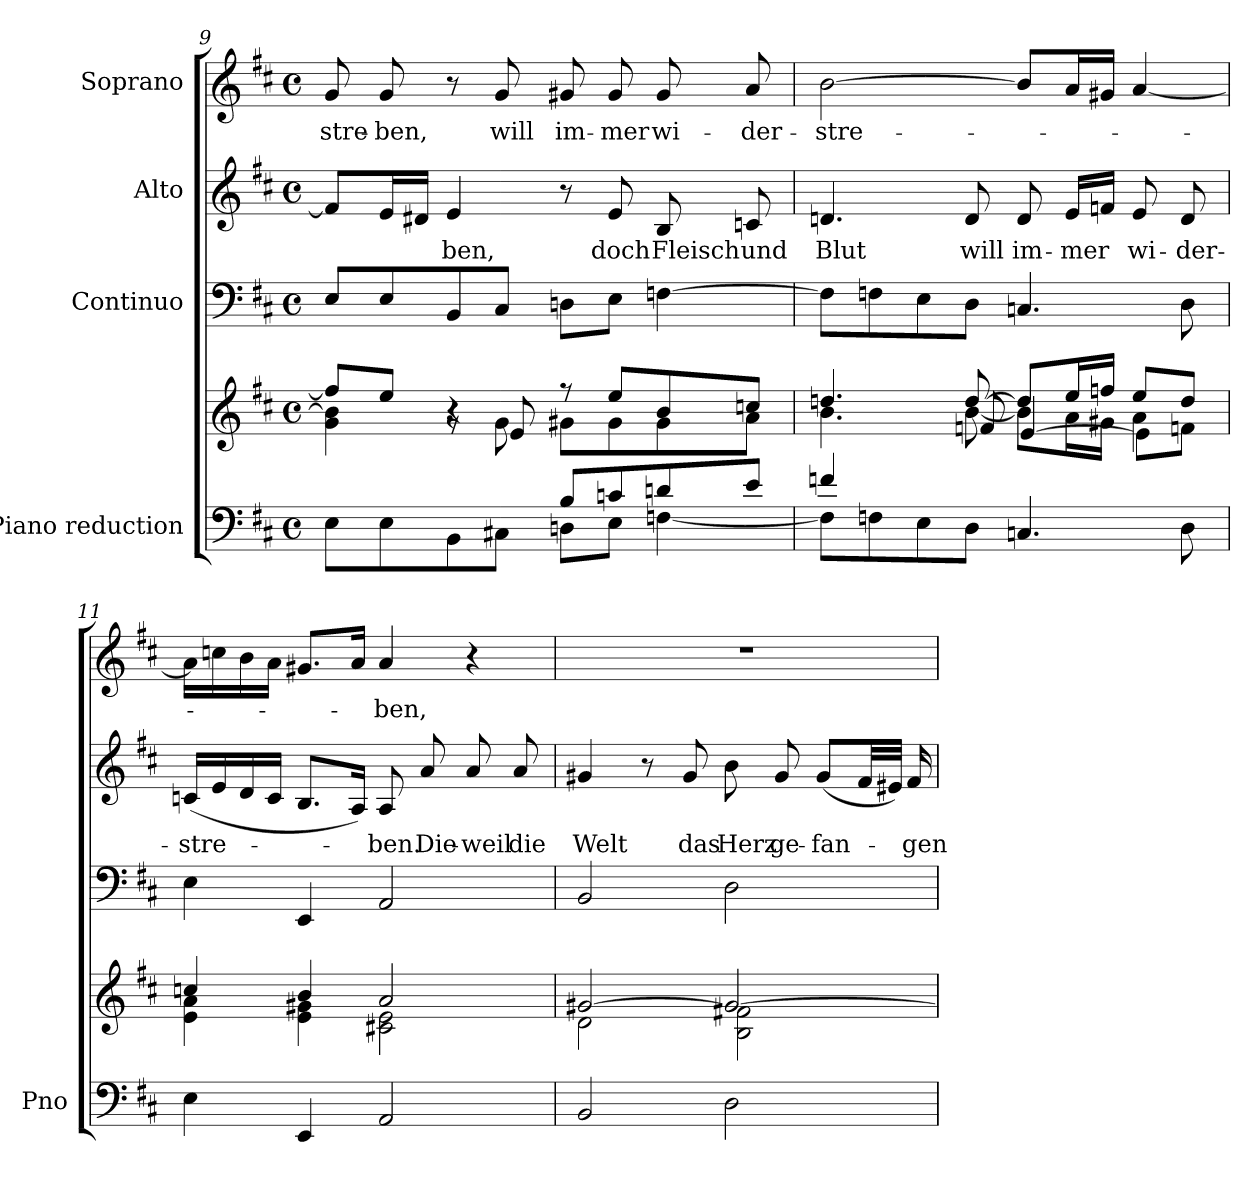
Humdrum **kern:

**kern	**kern	**kern	**kern	**text	**kern	**text
*part4	*part4	*part3	*part2	*part2	*part1	*part1
*staff5	*staff4	*staff3	*staff2	*staff2	*staff1	*staff1
*I"Piano reduction	*	*I"Continuo	*I"Alto	*	*I"Soprano	*
*I'Pno	*	*	*	*	*	*
!!LO:LB:g=z
*clefF4	*clefG2	*clefF4	*clefG2	*	*clefG2	*
*k[f#c#]	*k[f#c#]	*k[f#c#]	*k[f#c#]	*	*k[f#c#]	*
*M4/4	*M4/4	*M4/4	*M4/4	*	*M4/4	*
*met(c)	*met(c)	*met(c)	*met(c)	*	*met(c)	*
=9	=9	=9	=9	=9	=9	=9
*^	*^	*	*	*	*	*
*	*	*	*^	*	*	*	*	*
!	!	!	!	!	!	!	!	!	!LO:LY:b
4ryy	8E\L	8ff#/L]	4g\ 4b\]	4.ryy	8E/L	8f#/L]	.	8g/	-stre-
!	!	!	!	!	!	!	!	!	!LO:LY:b
.	8E\	8ee/J	.	.	8E/	16e/L	.	8g/	-ben,
.	.	.	.	.	.	16d#X/JJ	.	.	.
!	!	!	!	!	!	!	!LO:LY:b	!	!
8ryy	8BB\	4r	8r	.	8BB/	4e/	-ben,	8r	.
!	!	!	!	!	!	!	!	!	!LO:LY:b
8ryy	8C#X\J	.	8g\	8e/	8C#/J	.	.	8g/	will
!	!	!	!	!	!	!	!	!	!LO:LY:b
8B/L	8Dn\L	8r	8g#X\L	2ryy	8Dn\L	8r	.	8g#X/	im-
!	!	!	!	!	!	!	!LO:LY:b	!	!LO:LY:b
8cn/	8E\J	8ee/L	8g#\	.	8E\J	8e/	doch	8g#/	-mer
!	!	!	!	!	!	!	!LO:LY:b	!	!LO:LY:b
8dn/	[4Fn\	8b/	8g#\	.	[4Fn\	8B/	Fleisch	8g#/	wi-
!	!	!	!	!	!	!	!LO:LY:b	!	!LO:LY:b
8e/J	.	8ccn/J	8a\J	.	.	8cn/	und	8a/	-der-
=10	=10	=10	=10	=10	=10	=10	=10	=10	=10
!	!	!	!	!	!	!	!LO:LY:b	!	!LO:LY:b
4fn/	8F\L]	4.ddn/	4.b\	4.ryy	8F\L]	4.dn/	Blut	[2b\	-stre-
.	8Fn\	.	.	.	8Fn\	.	.	.	.
8ryy	8E\	.	.	.	8E\	.	.	.	.
!	!	!	!	!	!	!	!LO:LY:b	!	!
2ryy	8D\J	[8dd/	[>8b\	8fn/	8D\J	8d/	will	.	.
!	!	!	!	!	!	!	!LO:LY:b	!	!
.	4.Cn/	8dd/L]	8b\L]	[4e/	4.Cn/	8d/	im-	8b/L]	.
!	!	!	!	!	!	!	!LO:LY:b	!	!
.	.	16ee/L	16a\L	.	.	16e/LL	-mer	16a/L	.
.	.	16ffn/JJ	16g#X\JJ	.	.	16fn/JJ	.	16g#X/JJ	.
!	!	!	!	!	!	!	!LO:LY:b	!	!
.	.	8ee/L	4a\	8e\L]	.	8e/	wi-	[4a/	.
!	!	!	!	!	!	!	!LO:LY:b	!	!
8ryy	8D\	8dd/J	.	8fn\J	8D\	8d/	-der-	.	.
=11	=11	=11	=11	=11	=11	=11	=11	=11	=11
!	!	!	!	!	!	!	!LO:LY:b	!	!
*v	*v	*	*	*	*	*	*	*	*
*	*	*v	*v	*	*	*	*	*
4E\	4ccn/	4e\ 4a\	4E\	(16cn/LL	-stre-	16a\LL]	.
.	.	.	.	16e/	.	16ccn\	.
.	.	.	.	16d/	.	16b\	.
.	.	.	.	16c/JJ	.	16a\JJ	.
4EE/	4b/	4e\ 4g#X\	4EE/	8.B/L	.	8.g#X/L	.
.	.	.	.	16A/Jk)	.	16a/Jk	.
!	!	!	!	!	!LO:LY:b	!	!LO:LY:b
2AA/	2a/	2c#X\ 2e\	2AA/	8A/	-ben.	4a/	-ben,
!	!	!	!	!	!LO:LY:b	!	!
.	.	.	.	8a/	Die-	.	.
!	!	!	!	!	!LO:LY:b	!	!
.	.	.	.	8a/	-weil	4r	.
!	!	!	!	!	!LO:LY:b	!	!
.	.	.	.	8a/	die	.	.
=12	=12	=12	=12	=12	=12	=12	=12
!	!	!	!	!	!LO:LY:b	!	!
2BB/	[2g#X/	2d\	2BB/	4g#X/	Welt	1r	.
.	.	.	.	8r	.	.	.
!	!	!	!	!	!LO:LY:b	!	!
.	.	.	.	8g#/	das	.	.
!	!	!	!	!	!LO:LY:b	!	!
2D\	2g#/_	2B\ 2f#X\	2D\	8b\	Herz	.	.
!	!	!	!	!	!LO:LY:b	!	!
.	.	.	.	8g#/	ge-	.	.
!	!	!	!	!	!LO:LY:b	!	!
.	.	.	.	(8g#/L	-fan-	.	.
.	.	.	.	32f#/LL	.	.	.
.	.	.	.	32e#X/JJJ)	.	.	.
!	!	!	!	!	!LO:LY:b	!	!
.	.	.	.	16f#/	-gen	.	.
*	*v	*v	*	*	*	*	*
=	=	=	=	=	=	=
*-	*-	*-	*-	*-	*-	*-
